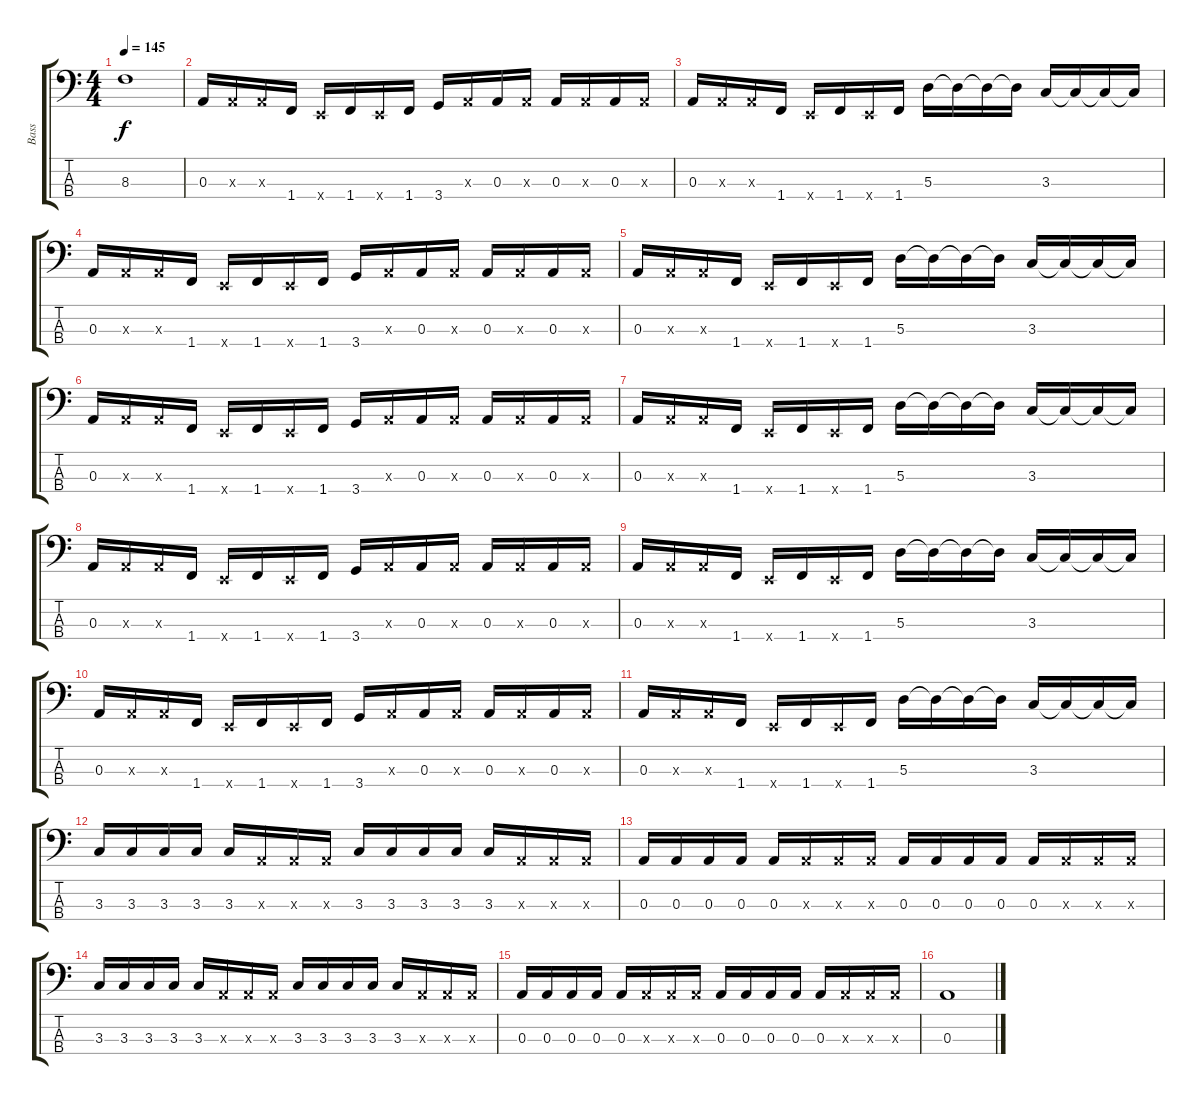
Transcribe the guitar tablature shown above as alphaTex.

\track ("Bass" "Bass") {instrument slapbass1}
\staff {score tabs}
\tuning (G2 D2 A1 E1) {hide}
\ts (4 4)
\tempo 145
\clef f4
\ks c
8.3.1{dy f} |
0.3.16 0.3{x}.16 0.3{x}.16 1.4.16 0.4{x}.16 1.4.16 0.4{x}.16 1.4.16 3.4.16 0.3{x}.16 0.3.16 0.3{x}.16 0.3.16 0.3{x}.16 0.3.16 0.3{x}.16 |
0.3.16 0.3{x}.16 0.3{x}.16 1.4.16 0.4{x}.16 1.4.16 0.4{x}.16 1.4.16 5.3.16 5.3{t}.16 5.3{t}.16 5.3{t}.16 3.3.16 3.3{t}.16 3.3{t}.16 3.3{t}.16 |
0.3.16 0.3{x}.16 0.3{x}.16 1.4.16 0.4{x}.16 1.4.16 0.4{x}.16 1.4.16 3.4.16 0.3{x}.16 0.3.16 0.3{x}.16 0.3.16 0.3{x}.16 0.3.16 0.3{x}.16 |
0.3.16 0.3{x}.16 0.3{x}.16 1.4.16 0.4{x}.16 1.4.16 0.4{x}.16 1.4.16 5.3.16 5.3{t}.16 5.3{t}.16 5.3{t}.16 3.3.16 3.3{t}.16 3.3{t}.16 3.3{t}.16 |
0.3.16 0.3{x}.16 0.3{x}.16 1.4.16 0.4{x}.16 1.4.16 0.4{x}.16 1.4.16 3.4.16 0.3{x}.16 0.3.16 0.3{x}.16 0.3.16 0.3{x}.16 0.3.16 0.3{x}.16 |
0.3.16 0.3{x}.16 0.3{x}.16 1.4.16 0.4{x}.16 1.4.16 0.4{x}.16 1.4.16 5.3.16 5.3{t}.16 5.3{t}.16 5.3{t}.16 3.3.16 3.3{t}.16 3.3{t}.16 3.3{t}.16 |
0.3.16 0.3{x}.16 0.3{x}.16 1.4.16 0.4{x}.16 1.4.16 0.4{x}.16 1.4.16 3.4.16 0.3{x}.16 0.3.16 0.3{x}.16 0.3.16 0.3{x}.16 0.3.16 0.3{x}.16 |
0.3.16 0.3{x}.16 0.3{x}.16 1.4.16 0.4{x}.16 1.4.16 0.4{x}.16 1.4.16 5.3.16 5.3{t}.16 5.3{t}.16 5.3{t}.16 3.3.16 3.3{t}.16 3.3{t}.16 3.3{t}.16 |
0.3.16 0.3{x}.16 0.3{x}.16 1.4.16 0.4{x}.16 1.4.16 0.4{x}.16 1.4.16 3.4.16 0.3{x}.16 0.3.16 0.3{x}.16 0.3.16 0.3{x}.16 0.3.16 0.3{x}.16 |
0.3.16 0.3{x}.16 0.3{x}.16 1.4.16 0.4{x}.16 1.4.16 0.4{x}.16 1.4.16 5.3.16 5.3{t}.16 5.3{t}.16 5.3{t}.16 3.3.16 3.3{t}.16 3.3{t}.16 3.3{t}.16 |
3.3.16 3.3.16 3.3.16 3.3.16 3.3.16 0.3{x}.16 0.3{x}.16 0.3{x}.16 3.3.16 3.3.16 3.3.16 3.3.16 3.3.16 0.3{x}.16 0.3{x}.16 0.3{x}.16 |
0.3.16 0.3.16 0.3.16 0.3.16 0.3.16 0.3{x}.16 0.3{x}.16 0.3{x}.16 0.3.16 0.3.16 0.3.16 0.3.16 0.3.16 0.3{x}.16 0.3{x}.16 0.3{x}.16 |
3.3.16 3.3.16 3.3.16 3.3.16 3.3.16 0.3{x}.16 0.3{x}.16 0.3{x}.16 3.3.16 3.3.16 3.3.16 3.3.16 3.3.16 0.3{x}.16 0.3{x}.16 0.3{x}.16 |
0.3.16 0.3.16 0.3.16 0.3.16 0.3.16 0.3{x}.16 0.3{x}.16 0.3{x}.16 0.3.16 0.3.16 0.3.16 0.3.16 0.3.16 0.3{x}.16 0.3{x}.16 0.3{x}.16 |
0.3.1
